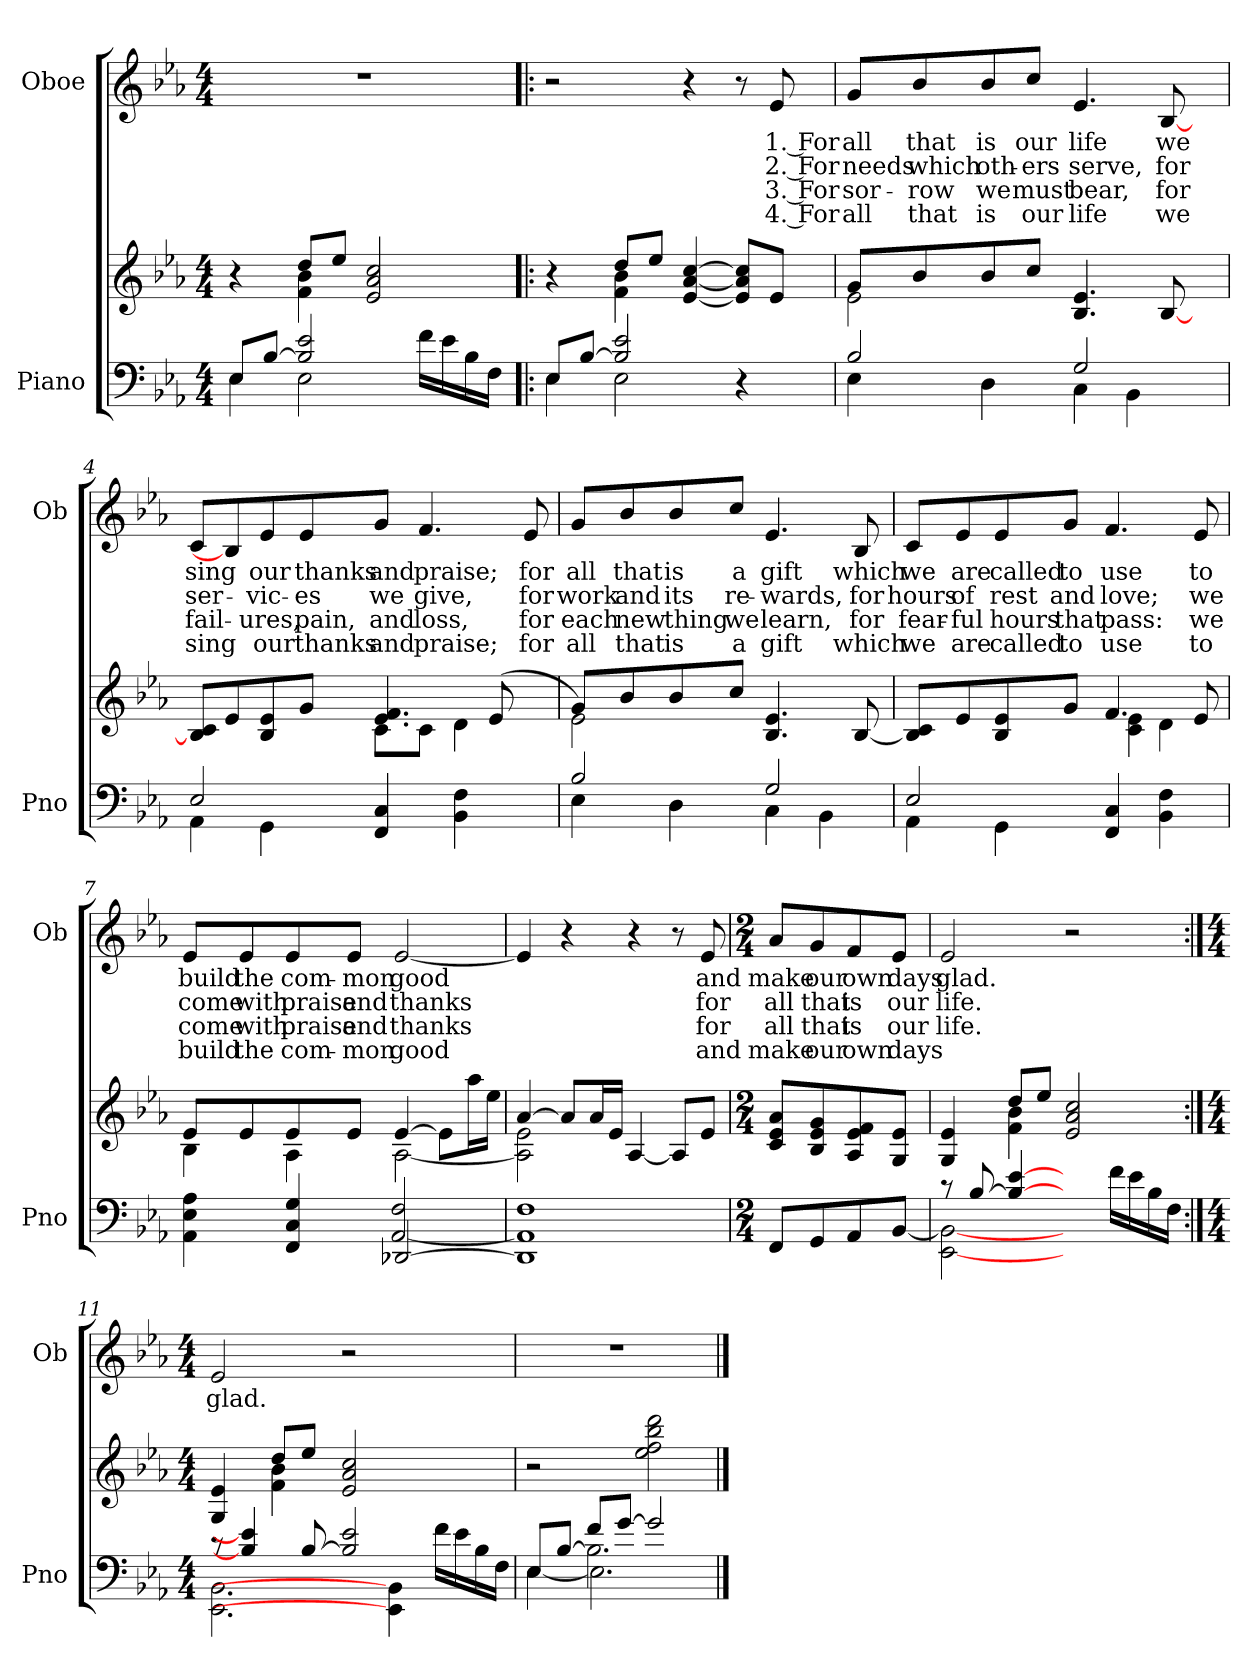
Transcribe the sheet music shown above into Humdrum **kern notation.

**kern	**kern	**kern	**text	**text	**text	**text
*part2	*part2	*part1	*part1	*part1	*part1	*part1
*staff3	*staff2	*staff1	*staff1	*staff1	*staff1	*staff1
*I"Piano	*	*I"Oboe	*	*	*	*
*I'Pno	*	*I'Ob	*	*	*	*
*clefF4	*clefG2	*clefG2	*	*	*	*
*k[b-e-a-]	*k[b-e-a-]	*k[b-e-a-]	*	*	*	*
*M4/4	*M4/4	*M4/4	*	*	*	*
*MM76	*MM76	*MM76	*	*	*	*
=1	=1	=1	=1	=1	=1	=1
*^	*^	*	*	*	*	*
8E-/L	4E-\	4r	4ryy	1r	.	.	.	.
[>8B-/J	.	.	.	.	.	.	.	.
2B-/] 2e-/	2E-\	4f\ 4b-\	8dd/L	.	.	.	.	.
.	.	.	8ee-/J	.	.	.	.	.
.	.	2ryy	2e-/ 2a-/ 2cc/	.	.	.	.	.
4ryy	16f\LL	.	.	.	.	.	.	.
.	16e-\	.	.	.	.	.	.	.
.	16B-\	.	.	.	.	.	.	.
.	16F\JJ	.	.	.	.	.	.	.
=2!|:	=2!|:	=2!|:	=2!|:	=2!|:	=2!|:	=2!|:	=2!|:	=2!|:
8E-/L	4E-\	4r	4ryy	2r	.	.	.	.
[>8B-/J	.	.	.	.	.	.	.	.
2B-/] 2e-/	2E-\	4f\ 4b-\	8dd/L	.	.	.	.	.
.	.	.	8ee-/J	.	.	.	.	.
.	.	2ryy	[<4e-/ [<4a-/ [>4cc/	4r	.	.	.	.
4ryy	4r	.	8e-/] 8a-/] 8cc/]L	8r	.	.	.	.
!	!	!	!	!	!LO:LY:b	!LO:LY:b	!LO:LY:b	!LO:LY:b
.	.	.	8e-/J	8e-/	1. For	2. For	3. For	4. For
!!LO:LB:g=z
=3	=3	=3	=3	=3	=3	=3	=3	=3
!	!	!	!	!	!LO:LY:b	!LO:LY:b	!LO:LY:b	!LO:LY:b
2B-/	4E-\	8g/L	2e-\	8g/L	all	needs	sor-	all
!	!	!	!	!	!LO:LY:b	!LO:LY:b	!LO:LY:b	!LO:LY:b
.	.	8b-/	.	8b-/	that	which	-row	that
!	!	!	!	!	!LO:LY:b	!LO:LY:b	!LO:LY:b	!LO:LY:b
.	4D\	8b-/	.	8b-/	is	oth-	we	is
!	!	!	!	!	!LO:LY:b	!LO:LY:b	!LO:LY:b	!LO:LY:b
.	.	8cc/J	.	8cc/J	our	-ers	must	our
!	!	!	!	!	!LO:LY:b	!LO:LY:b	!LO:LY:b	!LO:LY:b
2G/	4C\	4.B-/ 4.e-/	2ryy	4.e-/	life	serve,	bear,	life
.	4BB-\	.	.	.	.	.	.	.
!	!	!	!	!	!LO:LY:b	!LO:LY:b	!LO:LY:b	!LO:LY:b
.	.	[<8B-/	.	[8B-/	we	for	for	we
8ryy	8ryy	8ryy	8ryy	8ryy	.	.	.	.
=4	=4	=4	=4	=4	=4	=4	=4	=4
!	!	!	!	!	!LO:LY:b	!LO:LY:b	!LO:LY:b	!LO:LY:b
2E-/	4AA-\	8B-/] 8c/L	2ryy	8c/L	sing	ser-	fail-	sing
.	.	8e-/	.	8B-/]	.	.	.	.
!	!	!	!	!	!LO:LY:b	!LO:LY:b	!LO:LY:b	!LO:LY:b
.	4GG\	8B-/ 8e-/	.	8e-/	our	-vic-	-ures,	our
!	!	!	!	!	!LO:LY:b	!LO:LY:b	!LO:LY:b	!LO:LY:b
.	.	8g/J	.	8e-/	thanks	-es	pain,	thanks
!	!	!	!	!	!LO:LY:b	!LO:LY:b	!LO:LY:b	!LO:LY:b
4FF/ 4C/	8ryy	4.e-/ 4.f/	8c\L	8g/J	and	we	and	and
!	!	!	!	!	!LO:LY:b	!LO:LY:b	!LO:LY:b	!LO:LY:b
.	2ryy	.	8c\J	4.f/	praise;	give,	loss,	praise;
4BB-\ 4F\	.	.	4d\	.	.	.	.	.
.	.	(<8e-/	.	.	.	.	.	.
!	!	!	!	!	!LO:LY:b	!LO:LY:b	!LO:LY:b	!LO:LY:b
8ryy	.	8ryy	8ryy	8e-/	for	for	for	for
!!LO:PB:g=z
=5	=5	=5	=5	=5	=5	=5	=5	=5
!	!	!	!	!	!LO:LY:b	!LO:LY:b	!LO:LY:b	!LO:LY:b
2B-/	4E-\	8g/L	2e-\)	8g/L	all	work	each	all
!	!	!	!	!	!LO:LY:b	!LO:LY:b	!LO:LY:b	!LO:LY:b
.	.	8b-/	.	8b-/	that	and	new	that
!	!	!	!	!	!LO:LY:b	!LO:LY:b	!LO:LY:b	!LO:LY:b
.	4D\	8b-/	.	8b-/	is	its	thing	is
!	!	!	!	!	!LO:LY:b	!LO:LY:b	!LO:LY:b	!LO:LY:b
.	.	8cc/J	.	8cc/J	a	re-	we	a
!	!	!	!	!	!LO:LY:b	!LO:LY:b	!LO:LY:b	!LO:LY:b
2G/	4C\	4.B-/ 4.e-/	2ryy	4.e-/	gift	-wards,	learn,	gift
.	4BB-\	.	.	.	.	.	.	.
!	!	!	!	!	!LO:LY:b	!LO:LY:b	!LO:LY:b	!LO:LY:b
.	.	[<8B-/	.	8B-/	which	for	for	which
=6	=6	=6	=6	=6	=6	=6	=6	=6
!	!	!	!	!	!LO:LY:b	!LO:LY:b	!LO:LY:b	!LO:LY:b
2E-/	4AA-\	8B-/] 8c/L	2ryy	8c/L	we	hours	fear-	we
!	!	!	!	!	!LO:LY:b	!LO:LY:b	!LO:LY:b	!LO:LY:b
.	.	8e-/	.	8e-/	are	of	-ful	are
!	!	!	!	!	!LO:LY:b	!LO:LY:b	!LO:LY:b	!LO:LY:b
.	4GG\	8B-/ 8e-/	.	8e-/	called	rest	hours	called
!	!	!	!	!	!LO:LY:b	!LO:LY:b	!LO:LY:b	!LO:LY:b
.	.	8g/J	.	8g/J	to	and	that	to
!	!	!	!	!	!LO:LY:b	!LO:LY:b	!LO:LY:b	!LO:LY:b
4FF/ 4C/	2ryy	4.f/	4c\ 4e-\	4.f/	use	love;	pass:	use
4BB-\ 4F\	.	.	4d\	.	.	.	.	.
!	!	!	!	!	!LO:LY:b	!LO:LY:b	!LO:LY:b	!LO:LY:b
.	.	8e-/	.	8e-/	to	we	we	to
!!LO:LB:g=z
=7	=7	=7	=7	=7	=7	=7	=7	=7
!	!	!	!	!	!LO:LY:b	!LO:LY:b	!LO:LY:b	!LO:LY:b
4AA-\ 4E-\ 4A-\	2ryy	8e-/L	4B-\	8e-/L	build	come	come	build
!	!	!	!	!	!LO:LY:b	!LO:LY:b	!LO:LY:b	!LO:LY:b
.	.	8e-/	.	8e-/	the	with	with	the
!	!	!	!	!	!LO:LY:b	!LO:LY:b	!LO:LY:b	!LO:LY:b
4FF/ 4C/ 4G/	.	8e-/	4A-\	8e-/	com-	praise	praise	com-
!	!	!	!	!	!LO:LY:b	!LO:LY:b	!LO:LY:b	!LO:LY:b
.	.	8e-/J	.	8e-/J	-mon	and	and	-mon
!	!	!	!	!	!LO:LY:b	!LO:LY:b	!LO:LY:b	!LO:LY:b
[<2DD-X/	[<2AA-/ 2F/	[>4e-/	[<2A-\	[<2e-/	good	thanks	thanks	good
.	.	8e-\L]	.	.	.	.	.	.
.	.	16aa-\L	.	.	.	.	.	.
.	.	16ee-\JJ	.	.	.	.	.	.
=8	=8	=8	=8	=8	=8	=8	=8	=8
*	*^	*	*	*	*	*	*	*
1DD-]	1AA-]	1F	[>4a-/	2A-\] 2e-\	4e-/]	.	.	.	.
.	.	.	8a-/L]	.	4r	.	.	.	.
.	.	.	16a-/L	.	.	.	.	.	.
.	.	.	16e-/JJ	.	.	.	.	.	.
.	.	.	[<4A-/	2ryy	4r	.	.	.	.
.	.	.	8A-/L]	.	8r	.	.	.	.
!	!	!	!	!	!	!LO:LY:b	!LO:LY:b	!LO:LY:b	!LO:LY:b
.	.	.	8e-/J	.	8e-/	and	for	for	and
*v	*v	*v	*	*	*	*	*	*	*
*	*v	*v	*	*	*	*	*
=9	=9	=9	=9	=9	=9	=9
*M2/4	*M2/4	*M2/4	*	*	*	*
!	!	!	!LO:LY:b	!LO:LY:b	!LO:LY:b	!LO:LY:b
8FF/L	8c/ 8e-/ 8a-/L	8a-/L	make	all	all	make
!	!	!	!LO:LY:b	!LO:LY:b	!LO:LY:b	!LO:LY:b
8GG/	8B-/ 8e-/ 8g/	8g/	our	that	that	our
!	!	!	!LO:LY:b	!LO:LY:b	!LO:LY:b	!LO:LY:b
8AA-/	8A-/ 8e-/ 8f/	8f/	own	is	is	own
!	!	!	!LO:LY:b	!LO:LY:b	!LO:LY:b	!LO:LY:b
[8BB-/J	8G/ 8e-/J	8e-/J	days	our	our	days
!!LO:PB:g=z
=10	=10	=10	=10	=10	=10	=10
*^	*^	*	*	*	*	*
!	!	!	!	!	!LO:LY:b	!LO:LY:b	!LO:LY:b	!
8r	[2EE-\ 2BB-\_	4G/ 4e-/	4ryy	2e-/	glad.	life.	life.	.
[>8B-/	.	.	.	.	.	.	.	.
4B-/_ [4e-/	.	8dd/L	4f\ 4b-\	.	.	.	.	.
.	.	8ee-/J	.	.	.	.	.	.
4ryy	4ryy	2e-/ 2a-/ 2cc/	2ryy	2r	.	.	.	.
4ryy	16f\LL	.	.	.	.	.	.	.
.	16e-\	.	.	.	.	.	.	.
.	16B-\	.	.	.	.	.	.	.
.	16F\JJ	.	.	.	.	.	.	.
=11:|!	=11:|!	=11:|!	=11:|!	=11:|!	=11:|!	=11:|!	=11:|!	=11:|!
*M4/4	*	*M4/4	*	*M4/4	*	*	*	*
!	!	!	!	!	!LO:LY:b	!	!	!
8r	2.EE-\ 2.BB-\	4G/ 4e-/	4ryy	2e-/	glad.	.	.	.
4B-/] 4e-/]	.	.	.	.	.	.	.	.
.	.	8dd/L	4f\ 4b-\	.	.	.	.	.
[>8B-/	.	8ee-/J	.	.	.	.	.	.
2B-/] 2e-/	.	2e-/ 2a-/ 2cc/	4ryy	2r	.	.	.	.
.	4EE-\] 4BB-\]	.	2ryy	.	.	.	.	.
4ryy	16f\LL	4ryy	.	4ryy	.	.	.	.
.	16e-\	.	.	.	.	.	.	.
.	16B-\	.	.	.	.	.	.	.
.	16F\JJ	.	.	.	.	.	.	.
*	*	*v	*v	*	*	*	*	*
=12	=12	=12	=12	=12	=12	=12	=12
*	*^	*	*	*	*	*	*
8E-/L	[<4E-\	4ryy	2r	1r	.	.	.	.
[>8B-/J	.	.	.	.	.	.	.	.
2.B-\]	2.E-\]	8f/L	.	.	.	.	.	.
.	.	[>8g/J	.	.	.	.	.	.
.	.	2g/]	2ee-\ 2ff\ 2bb-\ 2ddd\	.	.	.	.	.
*v	*v	*v	*	*	*	*	*	*
==	==	==	==	==	==	==
*-	*-	*-	*-	*-	*-	*-
